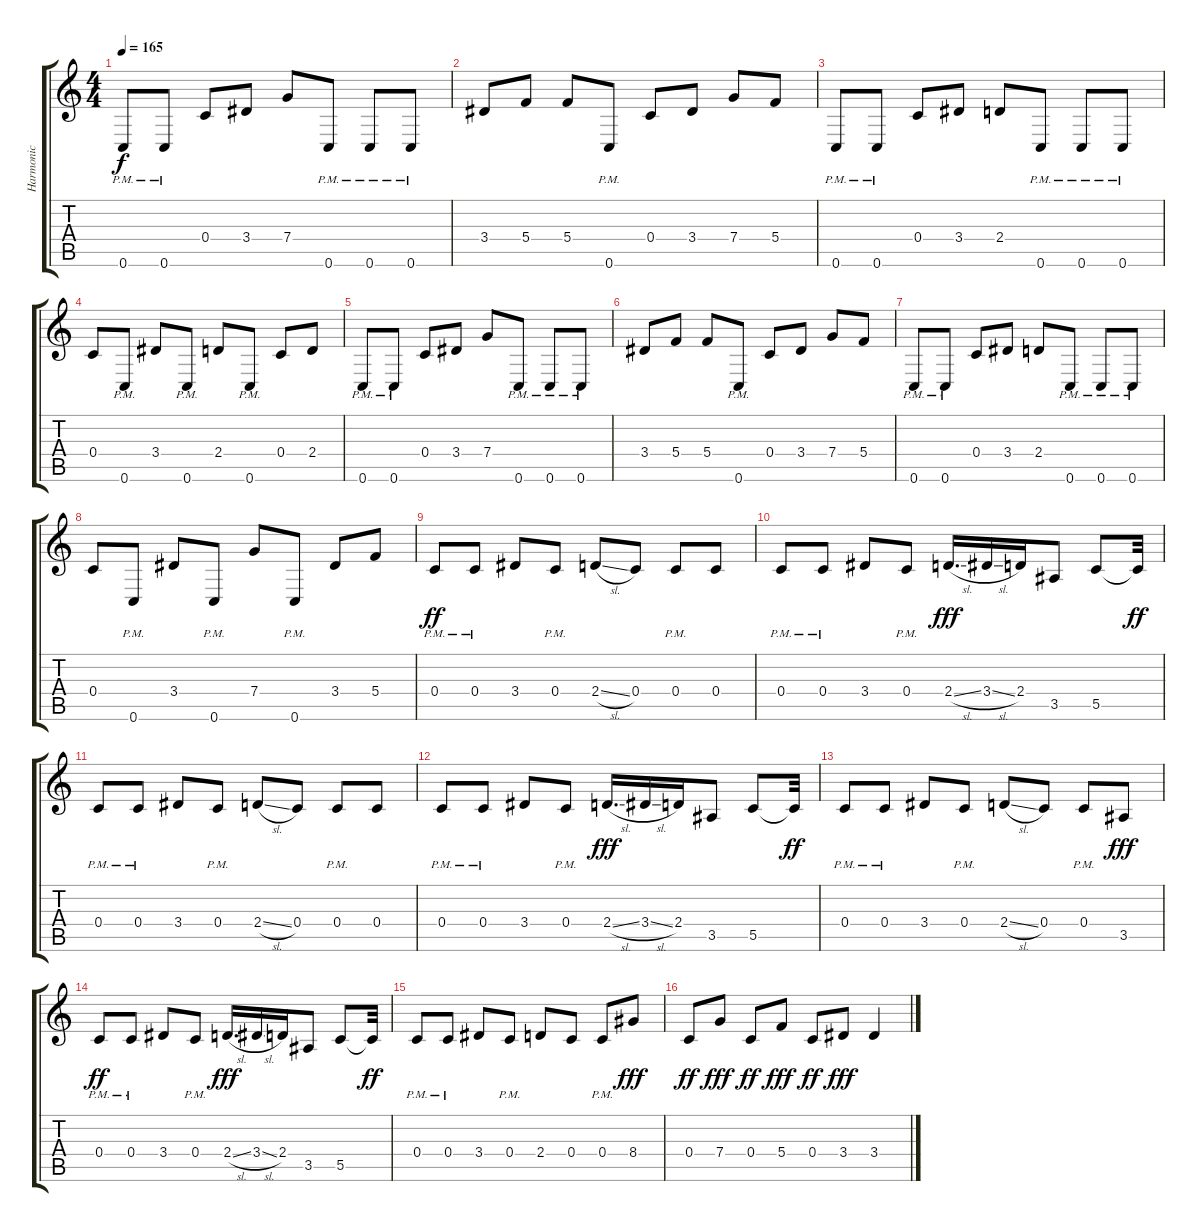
\track ("Harmonic" "Harmonic") {instrument overdrivenguitar}
\staff {score tabs}
\tuning (D4 A3 F3 C3 G2 C2) {hide}
\ts (4 4)
\tempo 165
\clef g2
\ks c
0.6{pm}.8{dy f} 0.6{pm}.8 0.4.8 3.4.8 7.4.8 0.6{pm}.8 0.6{pm}.8 0.6{pm}.8 |
3.4.8 5.4.8 5.4.8 0.6{pm}.8 0.4.8 3.4.8 7.4.8 5.4.8 |
0.6{pm}.8 0.6{pm}.8 0.4.8 3.4.8 2.4.8 0.6{pm}.8 0.6{pm}.8 0.6{pm}.8 |
0.4.8 0.6{pm}.8 3.4.8 0.6{pm}.8 2.4.8 0.6{pm}.8 0.4.8 2.4.8 |
0.6{pm}.8 0.6{pm}.8 0.4.8 3.4.8 7.4.8 0.6{pm}.8 0.6{pm}.8 0.6{pm}.8 |
3.4.8 5.4.8 5.4.8 0.6{pm}.8 0.4.8 3.4.8 7.4.8 5.4.8 |
0.6{pm}.8 0.6{pm}.8 0.4.8 3.4.8 2.4.8 0.6{pm}.8 0.6{pm}.8 0.6{pm}.8 |
0.4.8 0.6{pm}.8 3.4.8 0.6{pm}.8 7.4.8 0.6{pm}.8 3.4.8 5.4.8 |
0.4{pm}.8{dy ff} 0.4{pm}.8 3.4.8 0.4{pm}.8 2.4{sl}.8 0.4.8 0.4{pm}.8 0.4.8 |
0.4{pm}.8 0.4{pm}.8 3.4.8 0.4{pm}.8 2.4{sl}.16{d dy fff} 3.4{sl}.16 2.4.16 3.5.8 5.5.8 5.5{t}.32{dy ff} |
0.4{pm}.8 0.4{pm}.8 3.4.8 0.4{pm}.8 2.4{sl}.8 0.4.8 0.4{pm}.8 0.4.8 |
0.4{pm}.8 0.4{pm}.8 3.4.8 0.4{pm}.8 2.4{sl}.16{d dy fff} 3.4{sl}.16 2.4.16 3.5.8 5.5.8 5.5{t}.32{dy ff} |
0.4{pm}.8 0.4{pm}.8 3.4.8 0.4{pm}.8 2.4{sl}.8 0.4.8 0.4{pm}.8 3.5.8{dy fff} |
0.4{pm}.8{dy ff} 0.4{pm}.8 3.4.8 0.4{pm}.8 2.4{sl}.16{d dy fff} 3.4{sl}.16 2.4.16 3.5.8 5.5.8 5.5{t}.32{dy ff} |
0.4{pm}.8 0.4{pm}.8 3.4.8 0.4{pm}.8 2.4.8 0.4.8 0.4{pm}.8 8.4.8{dy fff} |
0.4.8{dy ff} 7.4.8{dy fff} 0.4.8{dy ff} 5.4.8{dy fff} 0.4.8{dy ff} 3.4.8{dy fff} 3.4.4
